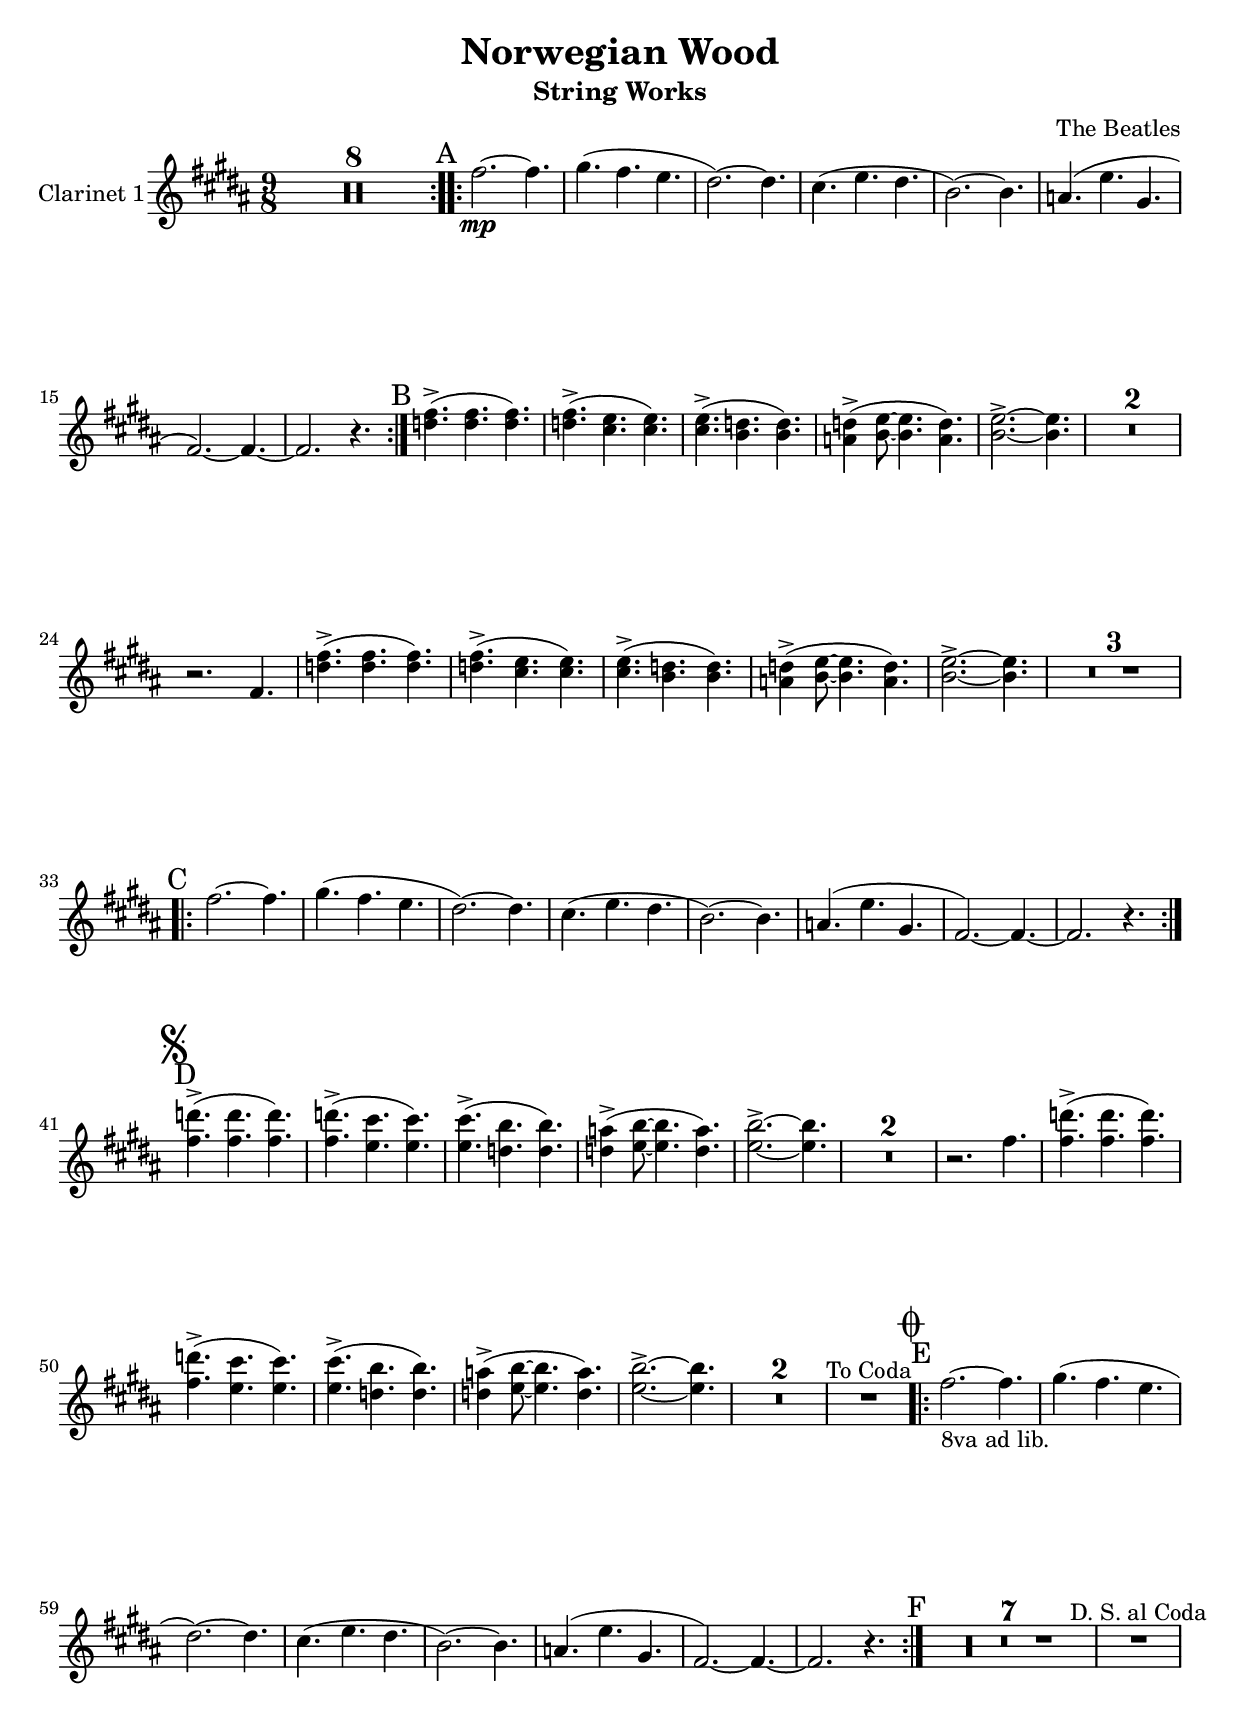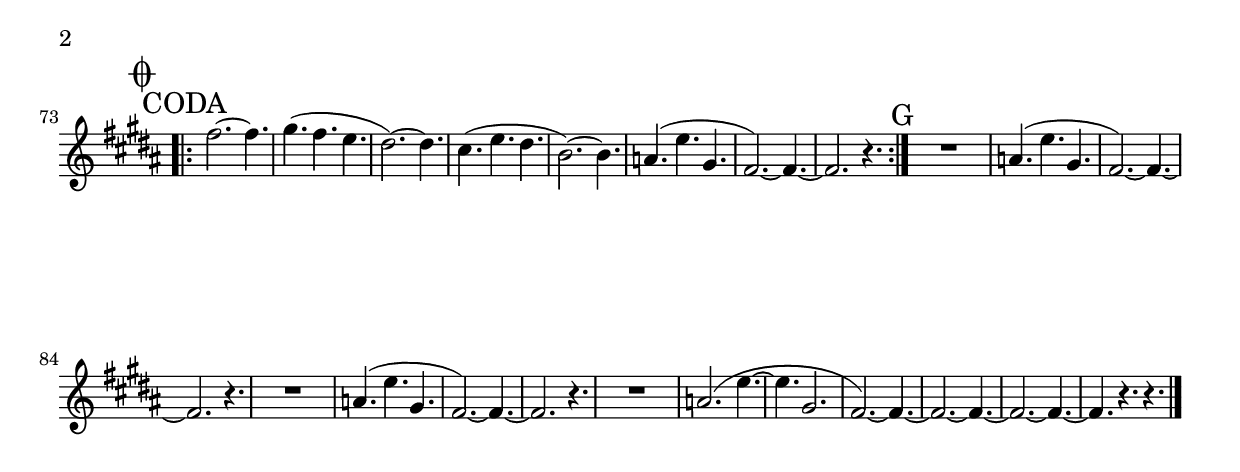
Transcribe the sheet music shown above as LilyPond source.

% Created on Sun May 15 16:43:59 CEST 2011
\version "2.12.0"

\header {
	title = "Norwegian Wood" 
 subtitle = "String Works" 
 	composer = "The Beatles" 

}

mbreak = {}

\include "deutsch.ly"

staffViolin = \new Staff {
	\time 9/8
	\set Staff.instrumentName = "Clarinet 1"
	\set Staff.midiInstrument = "clarinet"
	\key a \major
	\clef treble
	\compressFullBarRests
	\relative c'' { 
		\repeat volta 2 {
		R4.*24
		}
		
		\mark "A"
		\repeat volta 2 {
		e2.\mp ~ e4.
		fis4.( e d
		cis2.)~ cis4.
		h4.( d cis
		a2.)~ a4. \mbreak

		g4.( d' fis,
		e2.)~ e4.~
		e2. r4.
		}
		
		\mark "B"
		<c' e-> >4.( <c e > <c e >)
		<c e-> >( <h d> <h d>)
		<h d-> >( <a c> <a c>) \mbreak
		
		<g-> c>4( <a d>8~ <a d>4. <g c>4.)
		<a d-> >2.~ <a d>4.
		R4.*6
		r2. e4.
		<c' e-> >4.( <c e > <c e >)
		<c e-> >( <h d> <h d>) \mbreak
		
		<h d-> >( <a c> <a c>) 
		<g-> c>4( <a d>8~ <a d>4. <g c>4.)
		<a d-> >2.~ <a d>4.
		R4.*9
		
		\mark "C"
		\repeat volta 2 {
		e'2. ~ e4.
		fis4.( e d \mbreak
		
		cis2.)~ cis4.
		h4.( d cis
		a2.)~ a4. 
		g4.( d' fis,
		e2.)~ e4.~
		e2. r4. \mbreak
		} 
			
		\mark \markup { \column { \musicglyph #"scripts.segno" D}}
		<e' c'-> >4.( <e c'> <e c'>)
		<e c'-> >( <d h'> <d h'>)
		<d h'-> >( <c a'> <c a'>)
		<c g'-> >4( <d a'>8~ <d a'>4. <c g'>)
		<d a'-> >2.~ <d a'>4.
		R4.*6 \mbreak
		
		r2. e4.
		<e c'-> >4.( <e c'> <e c'>)
		<e c'-> >( <d h'> <d h'>)
		<d h'-> >( <c a'> <c a'>)
		<c g'-> >4( <d a'>8~ <d a'>4. <c g'>)
		<d a'-> >2.~ <d a'>4. \mbreak
		R4.*6
		R4.*3^"To Coda"
		
		\mark \markup { \column { \musicglyph #"scripts.coda"  E}}
		\repeat volta 2 {
		e2.-"8va ad lib." ~ e4.
		fis4.( e d 		
		cis2.)~ cis4.
		h4.( d cis \mbreak
		
		a2.)~ a4. 
		g4.( d' fis,
		e2.)~ e4.~
		e2. r4. 
		} 
		
		\mark "F" 
		R4.*21
		R4.*3^"D. S. al Coda" \mbreak \pageBreak
		
		\mark \markup { \column { \musicglyph #"scripts.coda"  CODA}}
		\repeat volta 2 {
		e'2. ~ e4.
		fis4.( e d 		
		cis2.)~ cis4.
		h4.( d cis 		
		a2.)~ a4. 
		g4.( d' fis, \mbreak
		e2.)~ e4.~
		e2. r4. 
		} 
		
		\mark "G"
		R4.*3
		g4.( d' fis, 
		e2.)~ e4.~
		e2. r4.
		R4.*3 \mbreak
		g4.( d' fis,
		e2.)~ e4.~
		e2. r4.
		R4.*3
		g2.( d'4.~ \mbreak
		d4. fis,2.
		e2.)~ e4.~
		e2.~ e4.~
		e2.~ e4.~
		e4. r4. r4.		

	\bar "|."
	}
		

}


\score {
	<<
		\transpose a h {
		\staffViolin
		}
		
	>>
	
	

  \layout {
  }
}

\paper {
}


